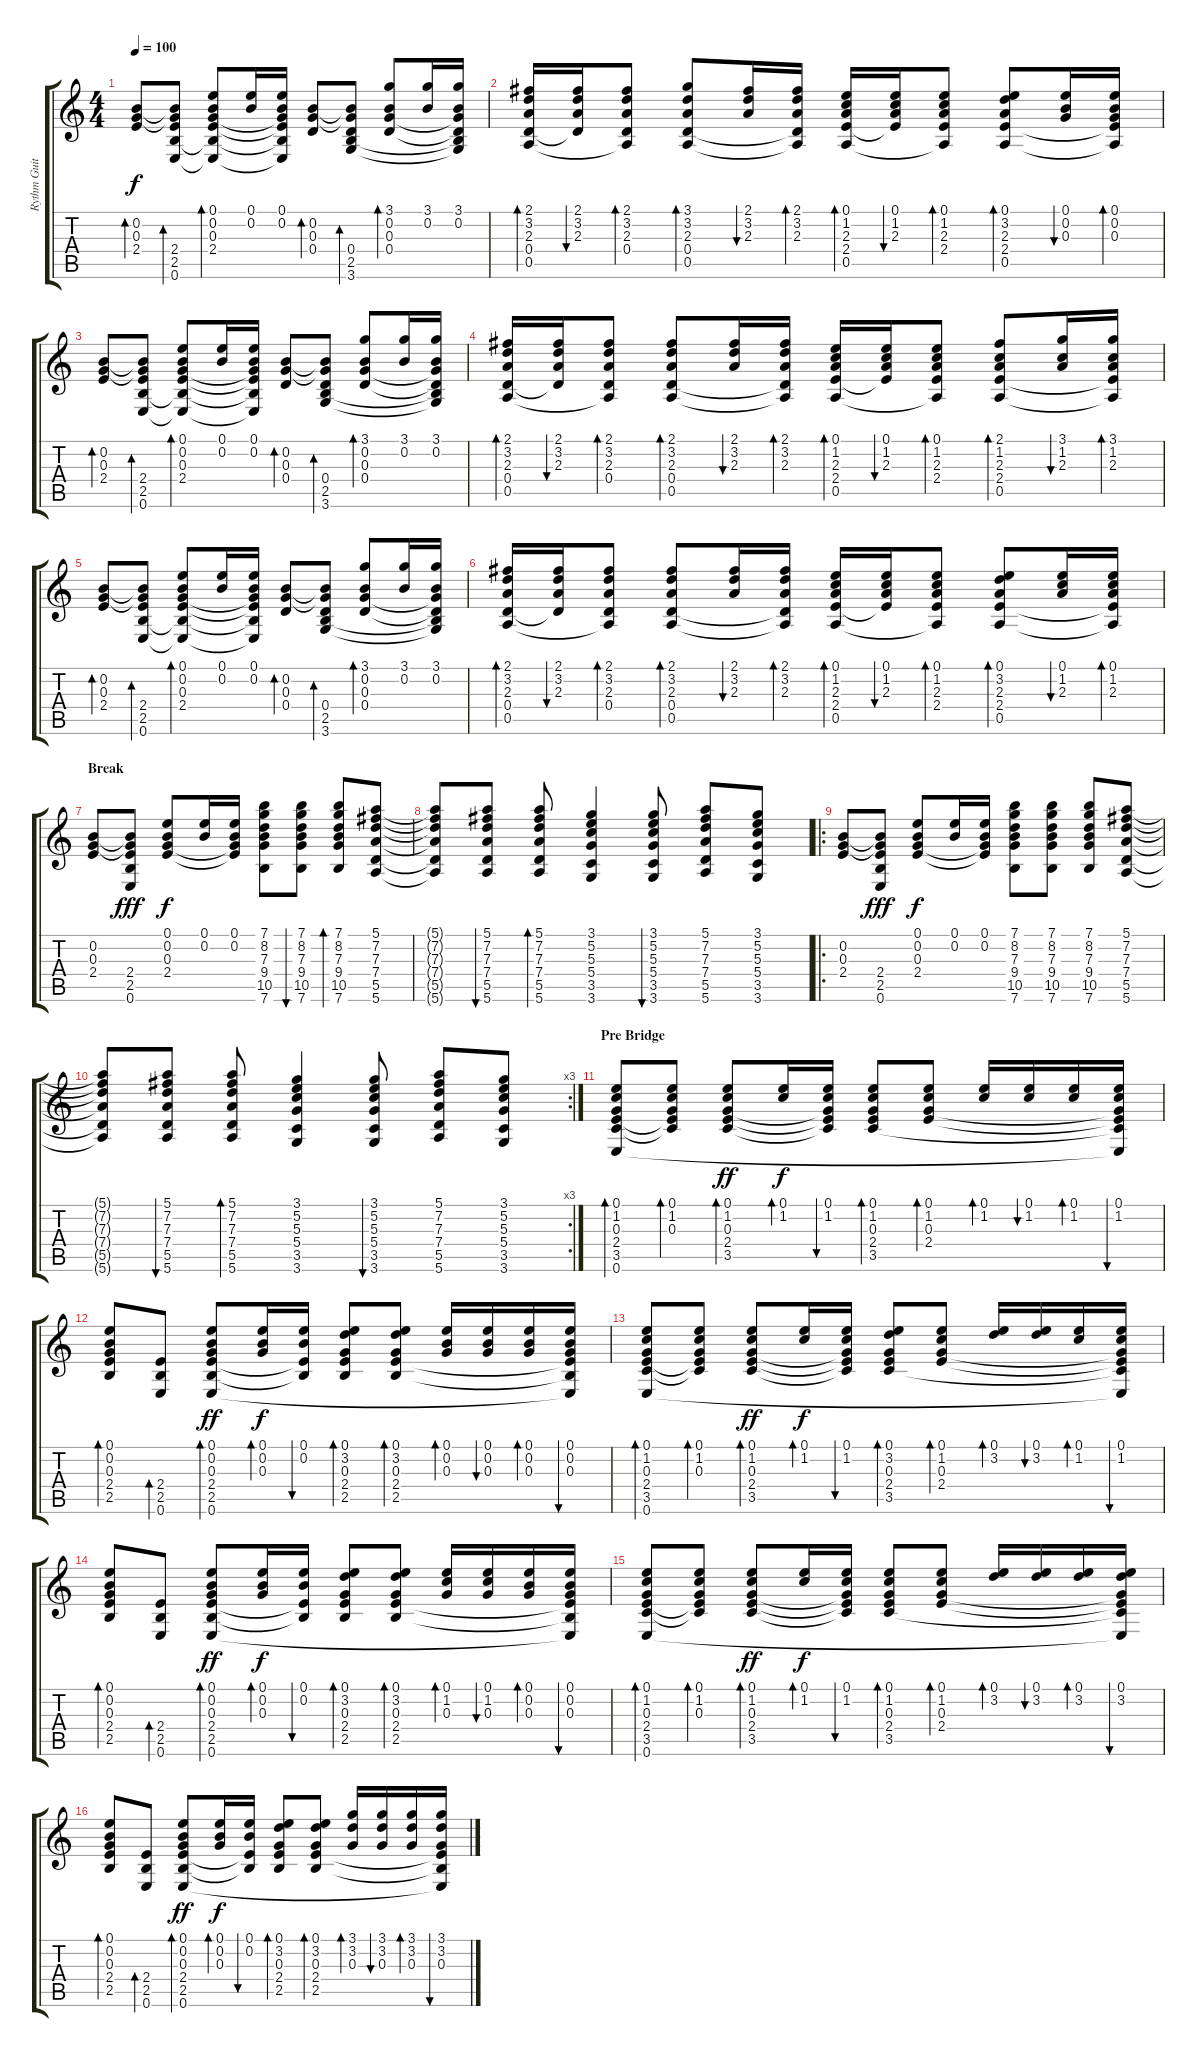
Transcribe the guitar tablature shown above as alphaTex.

\track ("Rythm Guitar" "Rythm Guit") {instrument acousticguitarnylon}
\staff {score tabs}
\tuning (E4 B3 G3 D3 A2 E2) {hide}
\ts (4 4)
\tempo 100
\clef g2
\ks c
(0.2 0.3 2.4).8{bd 60 dy f} (0.2{t} 0.3{t} 2.4 2.5 0.6).8{bd 60} (0.1 0.2 0.3 2.4 2.5{t} 0.6{t}).8{bd 60} (0.1 0.2).16 (0.1 0.2 0.3{t} 2.4{t} 2.5{t} 0.6{t}).16 (0.2 0.3 0.4).8{bd 60} (0.2{t} 0.3{t} 0.4 2.5 3.6).8{bd 60} (3.1 0.2 0.3 0.4).8{bd 60} (3.1 0.2).16 (3.1 0.2 0.3{t} 0.4{t} 2.5{t} 3.6{t}).16 |
(2.1 3.2 2.3 0.4 0.5).16{bd 30} (2.1 3.2 2.3 0.4{t}).16{bu 30} (2.1 3.2 2.3 0.4 0.5{t}).8{bd 30} (3.1 3.2 2.3 0.4 0.5).8{bd 30} (2.1 3.2 2.3).16{bu 30} (2.1 3.2 2.3 0.4{t} 0.5{t}).16{bd 30} (0.1 1.2 2.3 2.4 0.5).16{bd 30} (0.1 1.2 2.3 2.4{t}).16{bu 30} (0.1 1.2 2.3 2.4 0.5{t}).8{bd 30} (0.1 3.2 2.3 2.4 0.5).8{bd 30} (0.1 0.2 0.3).16{bu 30} (0.1 0.2 0.3 2.4{t} 0.5{t}).16{bd 30} |
(0.2 0.3 2.4).8{bd 60} (0.2{t} 0.3{t} 2.4 2.5 0.6).8{bd 60} (0.1 0.2 0.3 2.4 2.5{t} 0.6{t}).8{bd 60} (0.1 0.2).16 (0.1 0.2 0.3{t} 2.4{t} 2.5{t} 0.6{t}).16 (0.2 0.3 0.4).8{bd 60} (0.2{t} 0.3{t} 0.4 2.5 3.6).8{bd 60} (3.1 0.2 0.3 0.4).8{bd 60} (3.1 0.2).16 (3.1 0.2 0.3{t} 0.4{t} 2.5{t} 3.6{t}).16 |
(2.1 3.2 2.3 0.4 0.5).16{bd 30} (2.1 3.2 2.3 0.4{t}).16{bu 30} (2.1 3.2 2.3 0.4 0.5{t}).8{bd 30} (2.1 3.2 2.3 0.4 0.5).8{bd 30} (2.1 3.2 2.3).16{bu 30} (2.1 3.2 2.3 0.4{t} 0.5{t}).16{bd 30} (0.1 1.2 2.3 2.4 0.5).16{bd 30} (0.1 1.2 2.3 2.4{t}).16{bu 30} (0.1 1.2 2.3 2.4 0.5{t}).8{bd 30} (2.1 1.2 2.3 2.4 0.5).8{bd 30} (3.1 1.2 2.3).16{bu 30} (3.1 1.2 2.3 2.4{t} 0.5{t}).16{bd 30} |
(0.2 0.3 2.4).8{bd 60} (0.2{t} 0.3{t} 2.4 2.5 0.6).8{bd 60} (0.1 0.2 0.3 2.4 2.5{t} 0.6{t}).8{bd 60} (0.1 0.2).16 (0.1 0.2 0.3{t} 2.4{t} 2.5{t} 0.6{t}).16 (0.2 0.3 0.4).8{bd 60} (0.2{t} 0.3{t} 0.4 2.5 3.6).8{bd 60} (3.1 0.2 0.3 0.4).8{bd 60} (3.1 0.2).16 (3.1 0.2 0.3{t} 0.4{t} 2.5{t} 3.6{t}).16 |
(2.1 3.2 2.3 0.4 0.5).16{bd 30} (2.1 3.2 2.3 0.4{t}).16{bu 30} (2.1 3.2 2.3 0.4 0.5{t}).8{bd 30} (2.1 3.2 2.3 0.4 0.5).8{bd 30} (2.1 3.2 2.3).16{bu 30} (2.1 3.2 2.3 0.4{t} 0.5{t}).16{bd 30} (0.1 1.2 2.3 2.4 0.5).16{bd 30} (0.1 1.2 2.3 2.4{t}).16{bu 30} (0.1 1.2 2.3 2.4 0.5{t}).8{bd 30} (0.1 3.2 2.3 2.4 0.5).8{bd 30} (0.1 1.2 2.3).16{bu 30} (0.1 1.2 2.3 2.4{t} 0.5{t}).16{bd 30} |
\section ("" "Break")
(0.2 0.3 2.4).8 (0.2{t} 0.3{t} 2.4 2.5 0.6).8{dy fff} (0.1 0.2 0.3 2.4).8{dy f} (0.1 0.2).16 (0.1 0.2 0.3{t} 2.4{t}).16 (7.1 8.2 7.3 9.4 10.5 7.6).8 (7.1 8.2 7.3 9.4 10.5 7.6).8{bu 30} (7.1 8.2 7.3 9.4 10.5 7.6).8{bd 30} (5.1 7.2 7.3 7.4 5.5 5.6).8 |
(5.1{t} 7.2{t} 7.3{t} 7.4{t} 5.5{t} 5.6{t}).8 (5.1 7.2 7.3 7.4 5.5 5.6).8{bu 30} (5.1 7.2 7.3 7.4 5.5 5.6).8{bd 30} (3.1 5.2 5.3 5.4 3.5 3.6).4 (3.1 5.2 5.3 5.4 3.5 3.6).8{bu 30} (5.1 7.2 7.3 7.4 5.5 5.6).8 (3.1 5.2 5.3 5.4 3.5 3.6).8 |
\ro
(0.2 0.3 2.4).8 (0.2{t} 0.3{t} 2.4 2.5 0.6).8{dy fff} (0.1 0.2 0.3 2.4).8{dy f} (0.1 0.2).16 (0.1 0.2 0.3{t} 2.4{t}).16 (7.1 8.2 7.3 9.4 10.5 7.6).8 (7.1 8.2 7.3 9.4 10.5 7.6).8 (7.1 8.2 7.3 9.4 10.5 7.6).8 (5.1 7.2 7.3 7.4 5.5 5.6).8 |
\rc 3
(5.1{t} 7.2{t} 7.3{t} 7.4{t} 5.5{t} 5.6{t}).8 (5.1 7.2 7.3 7.4 5.5 5.6).8{bu 30} (5.1 7.2 7.3 7.4 5.5 5.6).8{bd 30} (3.1 5.2 5.3 5.4 3.5 3.6).4 (3.1 5.2 5.3 5.4 3.5 3.6).8{bu 30} (5.1 7.2 7.3 7.4 5.5 5.6).8 (3.1 5.2 5.3 5.4 3.5 3.6).8 |
\section ("" "Pre Bridge")
(0.1 1.2 0.3 2.4 3.5 0.6).8{bd 30} (0.1 1.2 0.3 2.4{t} 3.5{t}).8{bd 30} (0.1 1.2 0.3 2.4 3.5).8{bd 30 dy ff} (0.1 1.2).16{bd 30 dy f} (0.1 1.2 0.3{t} 2.4{t} 3.5{t}).16{bu 30} (0.1 1.2 0.3 2.4 3.5).8{bd 30} (0.1 1.2 0.3 2.4).8{bd 30} (0.1 1.2).16{bd 30} (0.1 1.2).16{bu 30} (0.1 1.2).16{bd 30} (0.1 1.2 0.3{t} 2.4{t} 3.5{t} 0.6{t}).16{bu 30} |
(0.1 0.2 0.3 2.4 2.5).8{bd 30} (2.4 2.5 0.6).8{bd 30} (0.1 0.2 0.3 2.4 2.5 0.6).8{bd 30 dy ff} (0.1 0.2 0.3).16{bd 30 dy f} (0.1 0.2 2.4{t} 2.5{t}).16{bu 30} (0.1 3.2 0.3 2.4 2.5).8{bd 30} (0.1 3.2 0.3 2.4 2.5).8{bd 30} (0.1 0.2 0.3).16{bd 30} (0.1 0.2 0.3).16{bu 30} (0.1 0.2 0.3).16{bd 30} (0.1 0.2 0.3 2.4{t} 2.5{t} 0.6{t}).16{bu 30} |
(0.1 1.2 0.3 2.4 3.5 0.6).8{bd 30} (0.1 1.2 0.3 2.4{t} 3.5{t}).8{bd 30} (0.1 1.2 0.3 2.4 3.5).8{bd 30 dy ff} (0.1 1.2).16{bd 30 dy f} (0.1 1.2 0.3{t} 2.4{t} 3.5{t}).16{bu 30} (0.1 3.2 0.3 2.4 3.5).8{bd 30} (0.1 1.2 0.3 2.4).8{bd 30} (0.1 3.2).16{bd 30} (0.1 3.2).16{bu 30} (0.1 1.2).16{bd 30} (0.1 1.2 0.3{t} 2.4{t} 3.5{t} 0.6{t}).16{bu 30} |
(0.1 0.2 0.3 2.4 2.5).8{bd 30} (2.4 2.5 0.6).8{bd 30} (0.1 0.2 0.3 2.4 2.5 0.6).8{bd 30 dy ff} (0.1 0.2 0.3).16{bd 30 dy f} (0.1 0.2 2.4{t} 2.5{t}).16{bu 30} (0.1 3.2 0.3 2.4 2.5).8{bd 30} (0.1 3.2 0.3 2.4 2.5).8{bd 30} (0.1 1.2 0.3).16{bd 30} (0.1 1.2 0.3).16{bu 30} (0.1 0.2 0.3).16{bd 30} (0.1 0.2 0.3 2.4{t} 2.5{t} 0.6{t}).16{bu 30} |
(0.1 1.2 0.3 2.4 3.5 0.6).8{bd 30} (0.1 1.2 0.3 2.4{t} 3.5{t}).8{bd 30} (0.1 1.2 0.3 2.4 3.5).8{bd 30 dy ff} (0.1 1.2).16{bd 30 dy f} (0.1 1.2 0.3{t} 2.4{t} 3.5{t}).16{bu 30} (0.1 1.2 0.3 2.4 3.5).8{bd 30} (0.1 1.2 0.3 2.4).8{bd 30} (0.1 3.2).16{bd 30} (0.1 3.2).16{bu 30} (0.1 3.2).16{bd 30} (0.1 3.2 0.3{t} 2.4{t} 3.5{t} 0.6{t}).16{bu 30} |
(0.1 0.2 0.3 2.4 2.5).8{bd 30} (2.4 2.5 0.6).8{bd 30} (0.1 0.2 0.3 2.4 2.5 0.6).8{bd 30 dy ff} (0.1 0.2 0.3).16{bd 30 dy f} (0.1 0.2 2.4{t} 2.5{t}).16{bu 30} (0.1 3.2 0.3 2.4 2.5).8{bd 30} (0.1 3.2 0.3 2.4 2.5).8{bd 30} (3.1 3.2 0.3).16{bd 30} (3.1 3.2 0.3).16{bu 30} (3.1 3.2 0.3).16{bd 30} (3.1 3.2 0.3 2.4{t} 2.5{t} 0.6{t}).16{bu 30}
